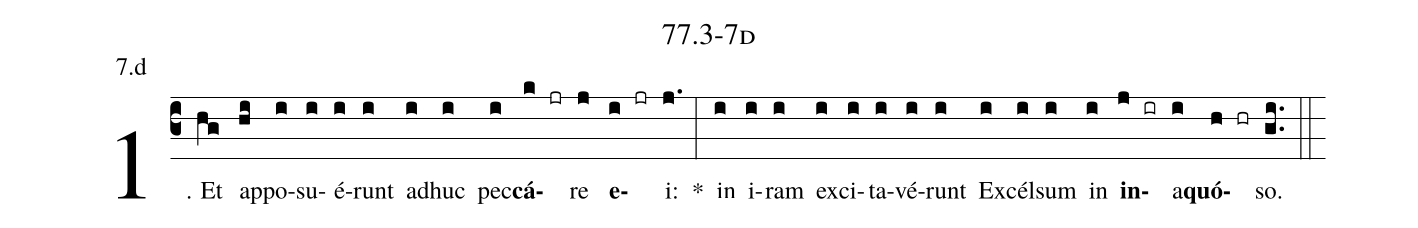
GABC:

name: 77.3-7d;
annotation: 7.d;
%%
(c3)1. Et(hg) ap(hi)po(i)su(i)é(i)runt(i) ad(i)huc(i) pec(i)<b>cá</b>(k jr)re(j) <b>e</b>(i jr)i:(j.) *(:) in(i) i(i)ram(i) ex(i)ci(i)ta(i)vé(i)runt(i) Ex(i)cél(i)sum(i) in(i) <b>in</b>(j ir)a(i)<b>quó</b>(h hr)so.(gi..) (::)


%E(i) u(i) o(j) u(i) a(h) e.(gi..) (::)
